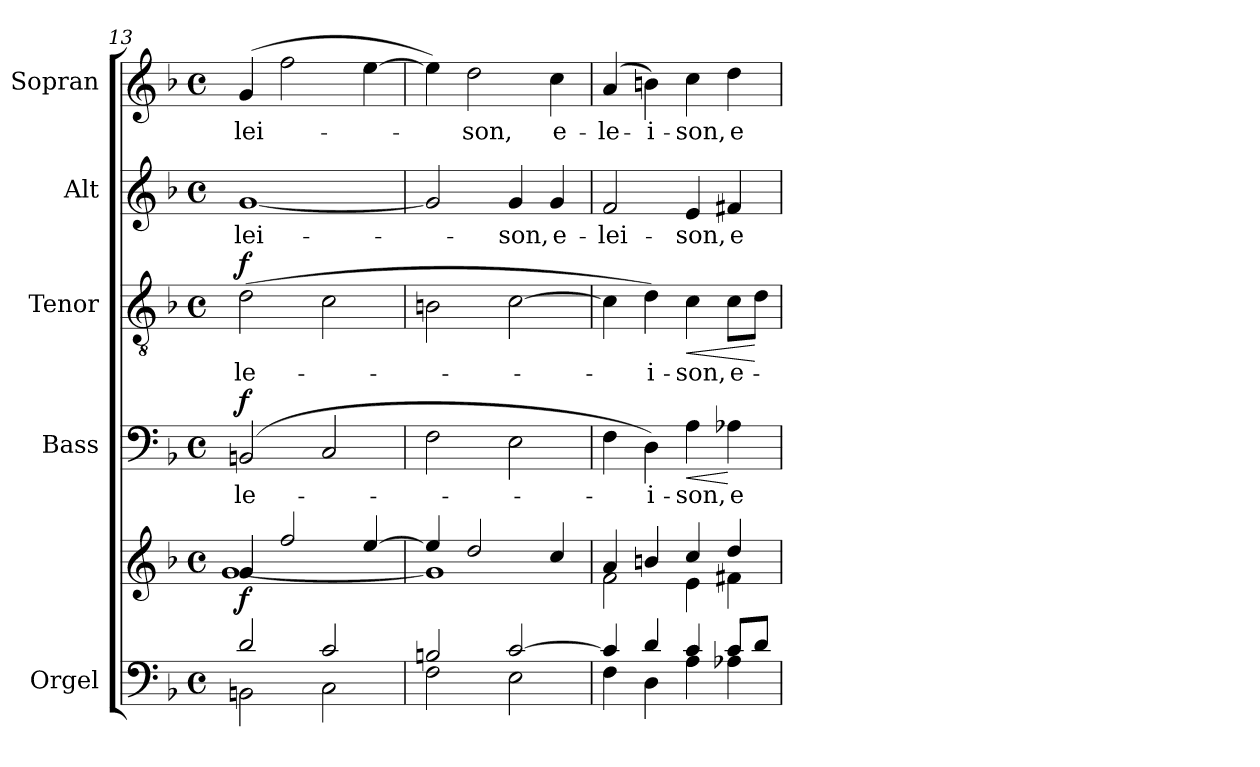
**kern	**kern	**dynam	**kern	**text	**dynam	**kern	**text	**dynam	**kern	**text	**kern	**text
*part5	*part5	*part5	*part4	*part4	*part4	*part3	*part3	*part3	*part2	*part2	*part1	*part1
*staff6	*staff5	*staff5/6	*staff4	*staff4	*staff4	*staff3	*staff3	*staff3	*staff2	*staff2	*staff1	*staff1
*I"Orgel	*	*	*I"Bass	*	*	*I"Tenor	*	*	*I"Alt	*	*I"Sopran	*
*I'Org.	*	*	*I'B.	*	*	*I'T.	*	*	*I'A.	*	*I'S.	*
!!LO:PB:g=z
*clefF4	*clefG2	*	*clefF4	*	*	*clefGv2	*	*	*clefG2	*	*clefG2	*
*k[b-]	*k[b-]	*	*k[b-]	*	*	*k[b-]	*	*	*k[b-]	*	*k[b-]	*
*F:	*F:	*	*F:	*	*	*F:	*	*	*F:	*	*F:	*
*M4/4	*M4/4	*	*M4/4	*	*	*M4/4	*	*	*M4/4	*	*M4/4	*
*met(c)	*met(c)	*	*met(c)	*	*	*met(c)	*	*	*met(c)	*	*met(c)	*
=13	=13	=13	=13	=13	=13	=13	=13	=13	=13	=13	=13	=13
*^	*^	*	*	*	*	*	*	*	*	*	*	*
!	!	!	!	!LO:DY:b	!	!LO:LY:b	!LO:DY:a	!	!LO:LY:b	!LO:DY:a	!	!LO:LY:b	!	!LO:LY:b
2d/	2BBn\	4g/	[<1g	f	(2BBn/	-le-	f	(>2d\	-le-	f	[1g	-lei-	(4g/	-lei-
.	.	2ff/	.	.	.	.	.	.	.	.	.	.	2ff\	.
2c/	2C\	.	.	.	2C/	.	.	2c\	.	.	.	.	.	.
.	.	[>4ee/	.	.	.	.	.	.	.	.	.	.	[4ee\	.
=14	=14	=14	=14	=14	=14	=14	=14	=14	=14	=14	=14	=14	=14	=14
2Bn/	2F\	4ee/]	1g]	.	2F\	.	.	2Bn\	.	.	2g/]	.	4ee\])	.
!	!	!	!	!	!	!	!	!	!	!	!	!	!	!LO:LY:b
.	.	2dd/	.	.	.	.	.	.	.	.	.	.	2dd\	-son,
!	!	!	!	!	!	!	!	!	!	!	!	!LO:LY:b	!	!
[>2c/	2E\	.	.	.	2E\	.	.	[2c\	.	.	4g/	-son,	.	.
!	!	!	!	!	!	!	!	!	!	!	!	!LO:LY:b	!	!LO:LY:b
.	.	4cc/	.	.	.	.	.	.	.	.	4g/	e-	4cc\	e-
=15	=15	=15	=15	=15	=15	=15	=15	=15	=15	=15	=15	=15	=15	=15
!	!	!	!	!	!	!	!	!	!	!	!	!LO:LY:b	!	!LO:LY:b
4c/]	4F\	4a/	2f\	.	4F\	.	.	4c\]	.	.	2f/	-lei-	(4a/	-le-
!	!	!	!	!	!	!LO:LY:b	!	!	!LO:LY:b	!	!	!	!	!LO:LY:b
4d/	4D\	4bn/	.	.	4D\)	-i-	.	4d\)	-i-	.	.	.	4bn\)	-i-
!	!	!	!	!	!	!LO:LY:b	!LO:HP:b	!	!LO:LY:b	!LO:HP:b	!	!LO:LY:b	!	!LO:LY:b
4c/	4A\	4cc/	4e\	.	4A\	-son,	<	4c\	-son,	<	4e/	-son,	4cc\	-son,
!	!	!	!	!	!	!LO:LY:b	!	!	!LO:LY:b	!	!	!LO:LY:b	!	!LO:LY:b
8c/L	4A-X\	4dd/	4f#X\	.	4A-X\	e-	[	8c\L	e-	.	4f#X/	e-	4dd\	e-
8d/J	.	.	.	.	.	.	.	8d\J	.	[	.	.	.	.
*v	*v	*	*	*	*	*	*	*	*	*	*	*	*	*
*	*v	*v	*	*	*	*	*	*	*	*	*	*	*
=	=	=	=	=	=	=	=	=	=	=	=	=
*-	*-	*-	*-	*-	*-	*-	*-	*-	*-	*-	*-	*-
